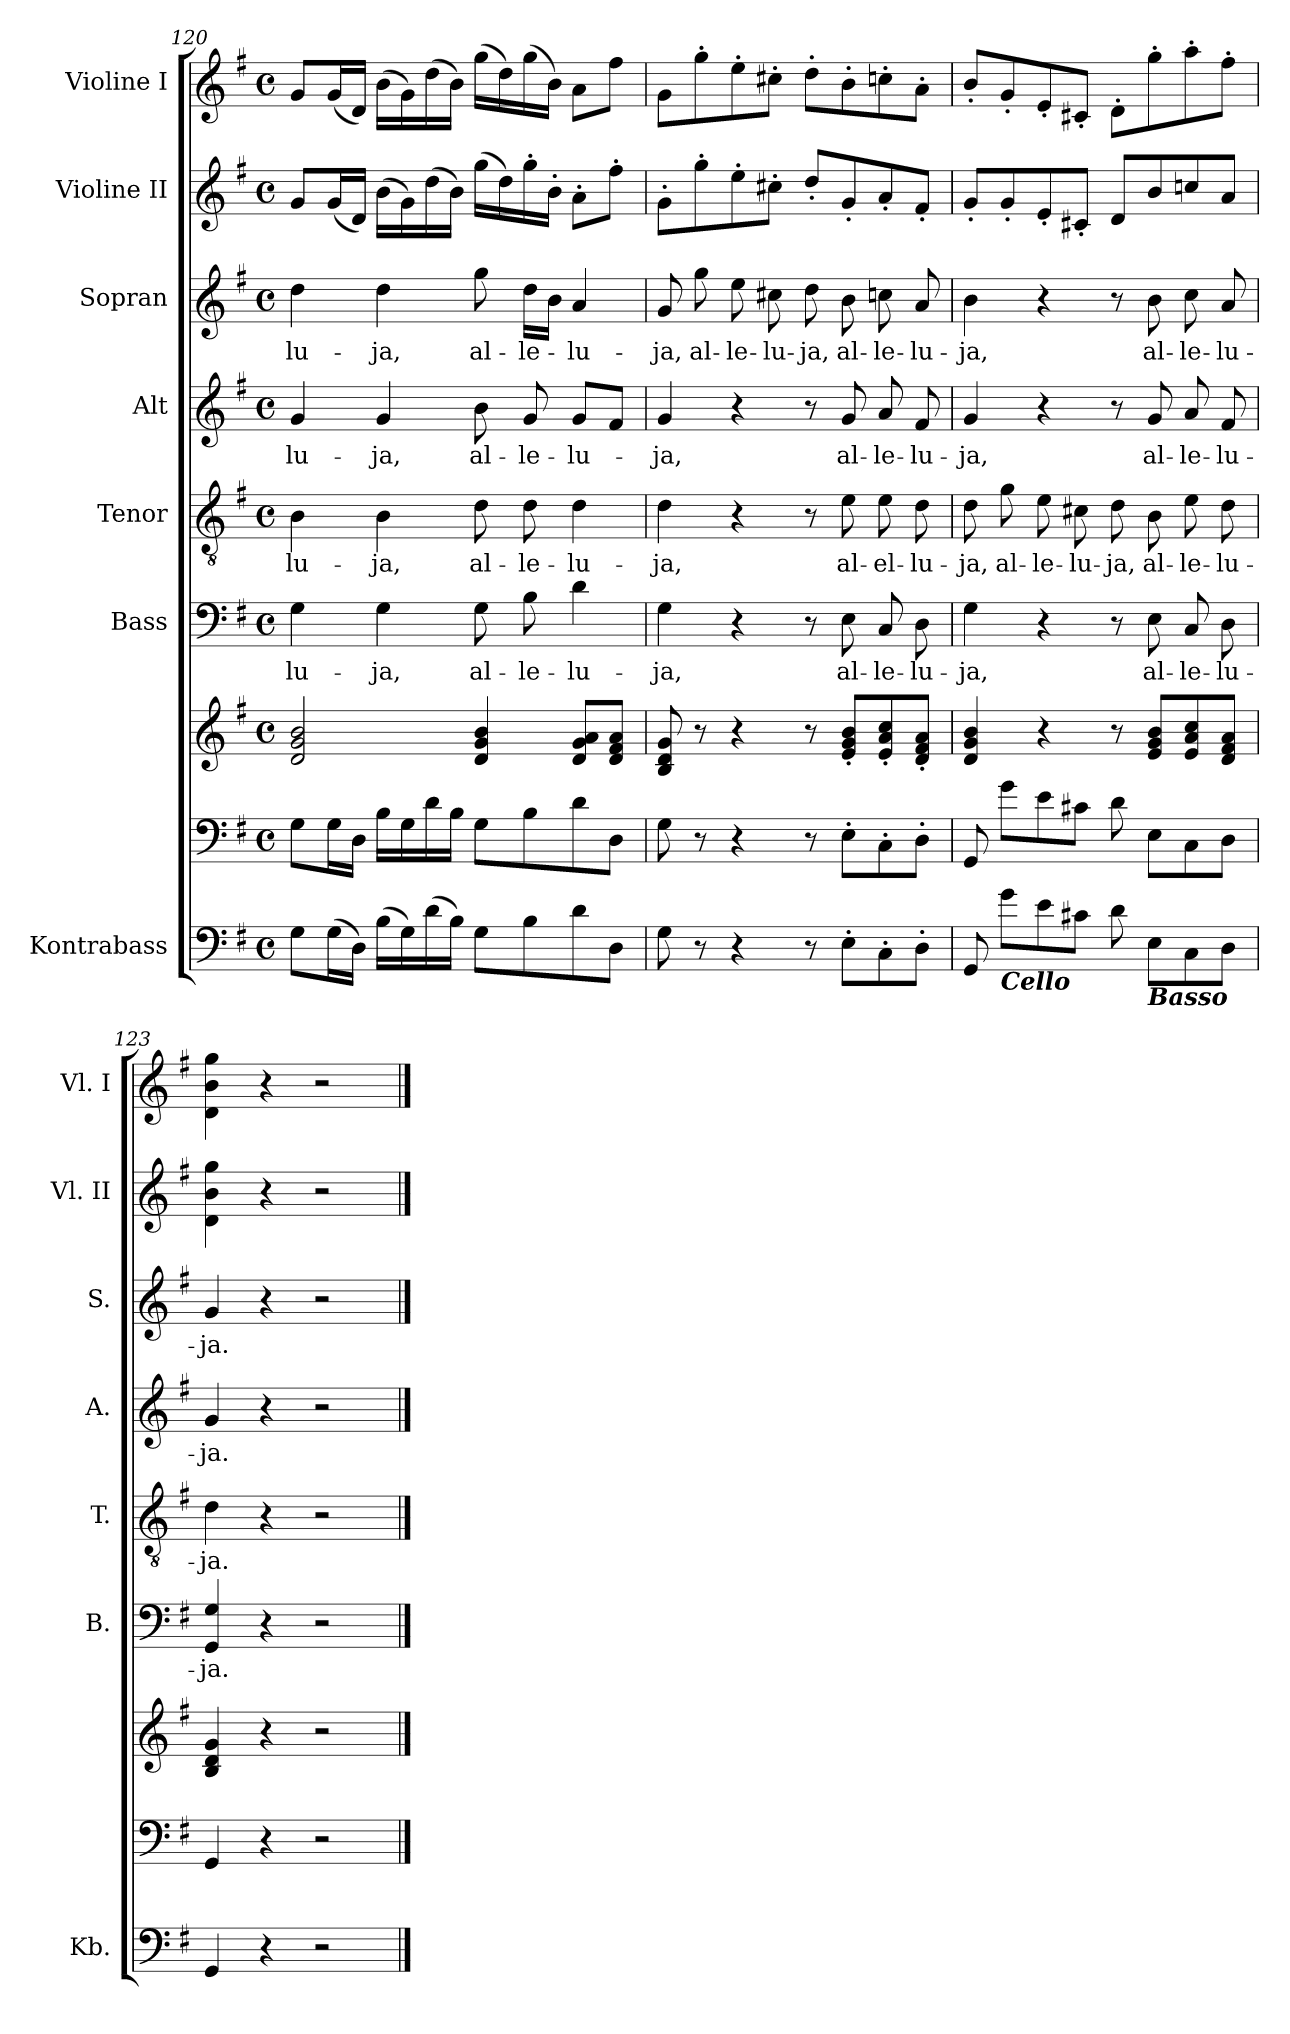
**kern	**kern	**kern	**kern	**text	**kern	**text	**kern	**text	**kern	**text	**kern	**kern
*part8	*part7	*part7	*part6	*part6	*part5	*part5	*part4	*part4	*part3	*part3	*part2	*part1
*staff9	*staff8	*staff7	*staff6	*staff6	*staff5	*staff5	*staff4	*staff4	*staff3	*staff3	*staff2	*staff1
*I"Kontrabass	*	*	*I"Bass	*	*I"Tenor	*	*I"Alt	*	*I"Sopran	*	*I"Violine II	*I"Violine I
*I'Kb.	*	*	*I'B.	*	*I'T.	*	*I'A.	*	*I'S.	*	*I'Vl. II	*I'Vl. I
*clefF4	*clefF4	*clefG2	*clefF4	*	*clefGv2	*	*clefG2	*	*clefG2	*	*clefG2	*clefG2
*ITrd7c12	*	*	*	*	*	*	*	*	*	*	*	*
*k[f#]	*k[f#]	*k[f#]	*k[f#]	*	*k[f#]	*	*k[f#]	*	*k[f#]	*	*k[f#]	*k[f#]
*G:	*G:	*G:	*G:	*	*G:	*	*G:	*	*G:	*	*G:	*G:
*M4/4	*M4/4	*M4/4	*M4/4	*	*M4/4	*	*M4/4	*	*M4/4	*	*M4/4	*M4/4
*met(c)	*met(c)	*met(c)	*met(c)	*	*met(c)	*	*met(c)	*	*met(c)	*	*met(c)	*met(c)
=120	=120	=120	=120	=120	=120	=120	=120	=120	=120	=120	=120	=120
!	!	!	!	!LO:LY:b	!	!LO:LY:b	!	!LO:LY:b	!	!LO:LY:b	!	!
8GG\L	8G\L	2d/ 2g/ 2b/	4G\	-lu-	4B\	-lu-	4g/	-lu-	4dd\	-lu-	8g/L	8g/L
(>16GG\L	16G\L	.	.	.	.	.	.	.	.	.	(<16g/L	(<16g/L
16DD\JJ)	16D\JJ	.	.	.	.	.	.	.	.	.	16d/JJ)	16d/JJ)
!	!	!	!	!LO:LY:b	!	!LO:LY:b	!	!LO:LY:b	!	!LO:LY:b	!	!
(>16BB\LL	16B\LL	.	4G\	-ja,	4B\	-ja,	4g/	-ja,	4dd\	-ja,	(>16b\LL	(>16b\LL
16GG\)	16G\	.	.	.	.	.	.	.	.	.	16g\)	16g\)
(>16D\	16d\	.	.	.	.	.	.	.	.	.	(>16dd\	(>16dd\
16BB\JJ)	16B\JJ	.	.	.	.	.	.	.	.	.	16b\JJ)	16b\JJ)
!	!	!	!	!LO:LY:b	!	!LO:LY:b	!	!LO:LY:b	!	!LO:LY:b	!	!
8GG\L	8G\L	4d/ 4g/ 4b/	8G\	al-	8d\	al-	8b\	al-	8gg\	al-	(>16gg\LL	(>16gg\LL
.	.	.	.	.	.	.	.	.	.	.	16dd\)	16dd\)
!	!	!	!	!LO:LY:b	!	!LO:LY:b	!	!LO:LY:b	!	!LO:LY:b	!	!
8BB\	8B\	.	8B\	-le-	8d\	-le-	8g/	-le-	16dd\LL	-le-	16gg'>\	(>16gg\
.	.	.	.	.	.	.	.	.	16b\JJ	.	16b'>\JJ	16b\JJ)
!	!	!	!	!LO:LY:b	!	!LO:LY:b	!	!LO:LY:b	!	!LO:LY:b	!	!
8D\	8d\	8d/ 8g/ 8a/L	4d\	-lu-	4d\	-lu-	8g/L	-lu-	4a/	-lu-	8a'>\L	8a\L
8DD\J	8D\J	8d/ 8f#/ 8a/J	.	.	.	.	8f#/J	.	.	.	8ff#'>\J	8ff#\J
=121	=121	=121	=121	=121	=121	=121	=121	=121	=121	=121	=121	=121
!	!	!	!	!LO:LY:b	!	!LO:LY:b	!	!LO:LY:b	!	!LO:LY:b	!	!
8GG\	8G\	8B/ 8d/ 8g/	4G\	-ja,	4d\	-ja,	4g/	-ja,	8g/	-ja,	8g'>\L	8g\L
!	!	!	!	!	!	!	!	!	!	!LO:LY:b	!	!
8r	8r	8r	.	.	.	.	.	.	8gg\	al-	8gg'>\	8gg'>\
!	!	!	!	!	!	!	!	!	!	!LO:LY:b	!	!
4r	4r	4r	4r	.	4r	.	4r	.	8ee\	-le-	8ee'>\	8ee'>\
!	!	!	!	!	!	!	!	!	!	!LO:LY:b	!	!
.	.	.	.	.	.	.	.	.	8cc#X\	-lu-	8cc#X'>\J	8cc#X'>\J
!	!	!	!	!	!	!	!	!	!	!LO:LY:b	!	!
8r	8r	8r	8r	.	8r	.	8r	.	8dd\	-ja,	8dd'</L	8dd'>\L
!	!	!	!	!LO:LY:b	!	!LO:LY:b	!	!LO:LY:b	!	!LO:LY:b	!	!
8EE'>\L	8E'>\L	8e/'< 8g/'< 8b/'<L	8E\	al-	8e\	al-	8g/	al-	8b\	al-	8g'</	8b'>\
!	!	!	!	!LO:LY:b	!	!LO:LY:b	!	!LO:LY:b	!	!LO:LY:b	!	!
8CC'>\	8C'>\	8e/'< 8a/'< 8cc/'<	8C/	-le-	8e\	-el-	8a/	-le-	8ccn\	-le-	8a'</	8ccn'>\
!	!	!	!	!LO:LY:b	!	!LO:LY:b	!	!LO:LY:b	!	!LO:LY:b	!	!
8DD'>\J	8D'>\J	8d/'< 8f#/'< 8a/'<J	8D\	-lu-	8d\	-lu-	8f#/	-lu-	8a/	-lu-	8f#'</J	8a'>\J
=122	=122	=122	=122	=122	=122	=122	=122	=122	=122	=122	=122	=122
!	!	!	!	!LO:LY:b	!	!LO:LY:b	!	!LO:LY:b	!	!LO:LY:b	!	!
8GGG/	8GG/	4d/ 4g/ 4b/	4G\	-ja,	8d\	-ja,	4g/	-ja,	4b\	-ja,	8g'</L	8b'</L
!LO:TX:b:Bi:t=Cello	!	!	!	!	!	!	!	!	!	!	!	!
!	!	!	!	!	!	!LO:LY:b	!	!	!	!	!	!
8G\L	8g\L	.	.	.	8g\	al-	.	.	.	.	8g'</	8g'</
!	!	!	!	!	!	!LO:LY:b	!	!	!	!	!	!
8E\	8e\	4r	4r	.	8e\	-le-	4r	.	4r	.	8e'</	8e'</
!	!	!	!	!	!	!LO:LY:b	!	!	!	!	!	!
8C#X\J	8c#X\J	.	.	.	8c#X\	-lu-	.	.	.	.	8c#X'</J	8c#X'</J
!	!	!	!	!	!	!LO:LY:b	!	!	!	!	!	!
8D\	8d\	8r	8r	.	8d\	-ja,	8r	.	8r	.	8d/L	8d'>\L
!LO:TX:b:Bi:t=Basso	!	!	!	!	!	!	!	!	!	!	!	!
!	!	!	!	!LO:LY:b	!	!LO:LY:b	!	!LO:LY:b	!	!LO:LY:b	!	!
8EE\L	8E\L	8e/ 8g/ 8b/L	8E\	al-	8B\	al-	8g/	al-	8b\	al-	8b/	8gg'>\
!	!	!	!	!LO:LY:b	!	!LO:LY:b	!	!LO:LY:b	!	!LO:LY:b	!	!
8CC\	8C\	8e/ 8a/ 8cc/	8C/	-le-	8e\	-le-	8a/	-le-	8cc\	-le-	8ccn/	8aa'>\
!	!	!	!	!LO:LY:b	!	!LO:LY:b	!	!LO:LY:b	!	!LO:LY:b	!	!
8DD\J	8D\J	8d/ 8f#/ 8a/J	8D\	-lu-	8d\	-lu-	8f#/	-lu-	8a/	-lu-	8a/J	8ff#'>\J
=123	=123	=123	=123	=123	=123	=123	=123	=123	=123	=123	=123	=123
!	!	!	!	!LO:LY:b	!	!LO:LY:b	!	!LO:LY:b	!	!LO:LY:b	!	!
4GGG/	4GG/	4B/ 4d/ 4g/	4GG/ 4G/	-ja.	4d\	-ja.	4g/	-ja.	4g/	-ja.	4d\ 4b\ 4gg\	4d\ 4b\ 4gg\
4r	4r	4r	4r	.	4r	.	4r	.	4r	.	4r	4r
2r	2r	2r	2r	.	2r	.	2r	.	2r	.	2r	2r
==	==	==	==	==	==	==	==	==	==	==	==	==
*-	*-	*-	*-	*-	*-	*-	*-	*-	*-	*-	*-	*-
